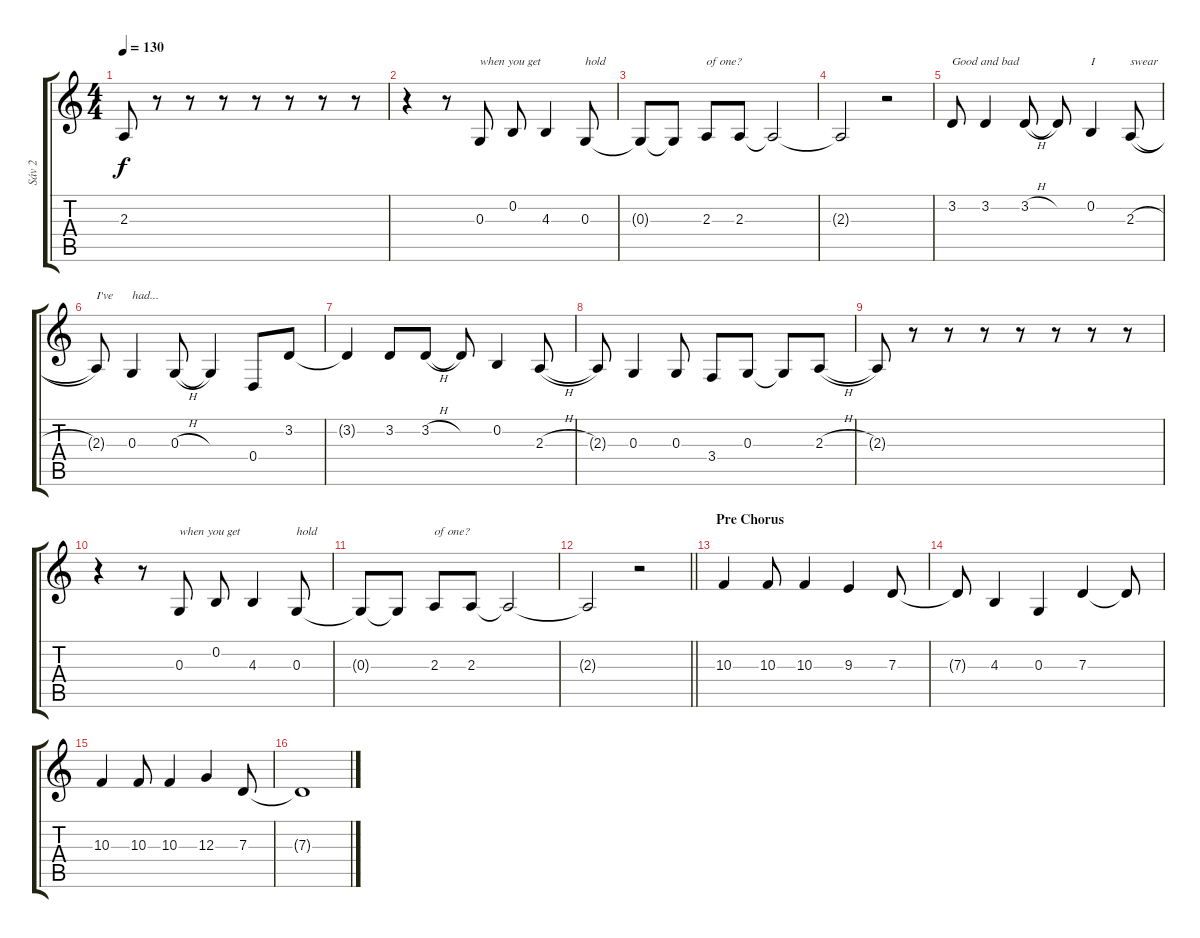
\track ("Sáv 2" "Sáv 2") {instrument altosax}
\staff {score tabs}
\tuning (E4 B3 G3 D3 A2 E2) {hide}
\ts (4 4)
\tempo 130
\clef g2
\ks c
2.3{t}.8{dy f} r.8 r.8 r.8 r.8 r.8 r.8 r.8 |
r.4 r.8 0.3.8{txt "when you get"} 0.2.8 4.3.4 0.3.8{txt "hold"} |
0.3{t}.8 0.3{t}.8 2.3.8{txt "of one?"} 2.3.8 2.3{t}.2 |
2.3{t}.2 r.2 |
3.2.8{txt "Good and bad"} 3.2.4 3.2{h}.8 3.2{t}.8 0.2.4{txt "I"} 2.3{h}.8{txt "swear"} |
2.3{t}.8{txt "I've"} 0.3.4{txt "had..."} 0.3{h}.8 0.3{t}.4 0.4.8 3.2.8 |
3.2{t}.4 3.2.8 3.2{h}.8 3.2{t}.8 0.2.4 2.3{h}.8 |
2.3{t}.8 0.3.4 0.3.8 3.4.8 0.3.8 0.3{t}.8 2.3{h}.8 |
2.3{t}.8 r.8 r.8 r.8 r.8 r.8 r.8 r.8 |
r.4 r.8 0.3.8{txt "when you get"} 0.2.8 4.3.4 0.3.8{txt "hold"} |
0.3{t}.8 0.3{t}.8 2.3.8{txt "of one?"} 2.3.8 2.3{t}.2 |
\barLineRight lightlight
2.3{t}.2 r.2 |
\section ("" "Pre Chorus")
10.3.4 10.3.8 10.3.4 9.3.4 7.3.8 |
7.3{t}.8 4.3.4 0.3.4 7.3.4 7.3{t}.8 |
10.3.4 10.3.8 10.3.4 12.3.4 7.3.8 |
7.3{t}.1
